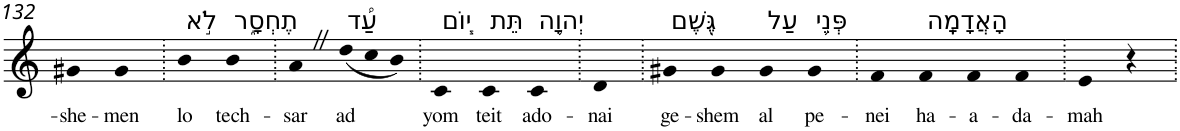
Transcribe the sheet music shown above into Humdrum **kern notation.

**kern	**text
*part1	*part1
*staff1	*staff1
*I"Piano	*
*I'Pno	*
!!LO:PB:g=z
*clefG2	*
*k[]	*
=132	=132
!	!LO:LY:b
4g#X	-she-
!	!LO:LY:b
4g#	-men
=133.	=133.
!LO:TX:a:t=לֹ֣א	!
!	!LO:LY:b
4b	lo
!LO:TX:a:t=תֶחְסָ֑ר	!
!	!LO:LY:b
4b	tech-
=134.	=134.
!	!LO:LY:b
4aZ	-sar
*Xtuplet	*
!LO:TX:a:t=עַ֠ד	!
!	!LO:LY:b
(<12dd	ad
12cc	.
12b)	.
=135.	=135.
!LO:TX:a:t=י֧וֹם	!
!	!LO:LY:b
4c	yom
!LO:TX:a:t=תֵּת	!
!	!LO:LY:b
4c	teit
!LO:TX:a:t=יְהוָ֛ה	!
!	!LO:LY:b
4c	ado-
=136.	=136.
!	!LO:LY:b
4d	-nai
=137.	=137.
!LO:TX:a:t=גֶּ֖שֶׁם	!
!	!LO:LY:b
4g#X	ge-
!	!LO:LY:b
4g#	-shem
!LO:TX:a:t=עַל	!
!	!LO:LY:b
4g#	al
!LO:TX:a:t=פְּנֵ֥י	!
!	!LO:LY:b
4g#	pe-
=138.	=138.
!	!LO:LY:b
4f	-nei
!LO:TX:a:t=הָאֲדָמָֽה	!
!	!LO:LY:b
4f	ha-
!	!LO:LY:b
4f	-a-
!	!LO:LY:b
4f	-da-
=139.	=139.
!	!LO:LY:b
4e	-mah
4r	.
=.	=.
*-	*-
